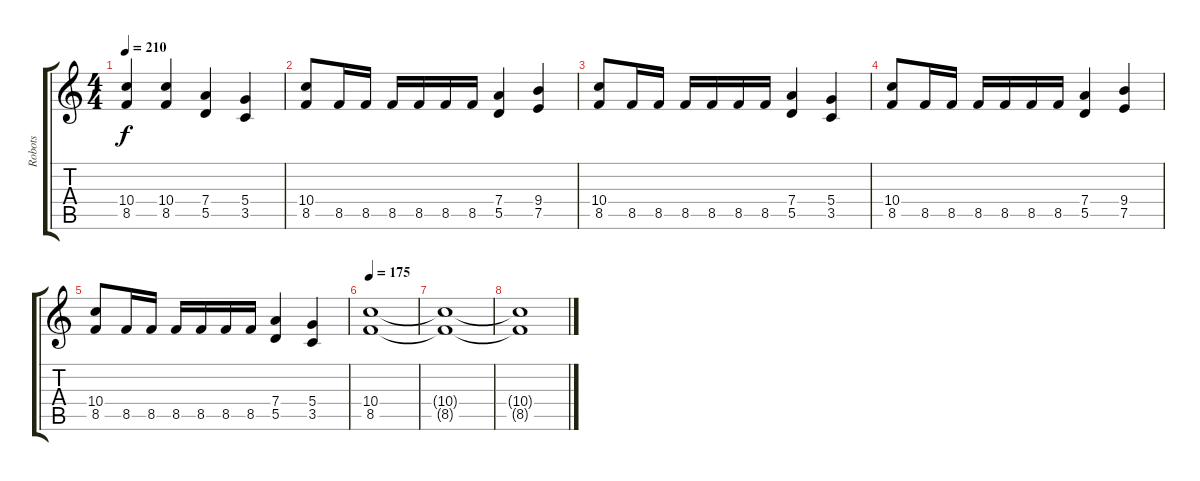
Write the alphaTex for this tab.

\track ("Robots" "Robots") {instrument overdrivenguitar}
\staff {score tabs}
\tuning (E4 B3 G3 D3 A2 E2) {hide}
\ts (4 4)
\tempo 210
\clef g2
\ks c
(10.4 8.5).4{dy f} (10.4 8.5).4 (7.4 5.5).4 (5.4 3.5).4 |
(10.4 8.5).8 8.5.16 8.5.16 8.5.16 8.5.16 8.5.16 8.5.16 (7.4 5.5).4 (9.4 7.5).4 |
(10.4 8.5).8 8.5.16 8.5.16 8.5.16 8.5.16 8.5.16 8.5.16 (7.4 5.5).4 (5.4 3.5).4 |
(10.4 8.5).8 8.5.16 8.5.16 8.5.16 8.5.16 8.5.16 8.5.16 (7.4 5.5).4 (9.4 7.5).4 |
(10.4 8.5).8 8.5.16 8.5.16 8.5.16 8.5.16 8.5.16 8.5.16 (7.4 5.5).4 (5.4 3.5).4 |
\tempo 175
(10.4 8.5).1{volume 2} |
(10.4{t} 8.5{t}).1 |
(10.4{t} 8.5{t}).1
